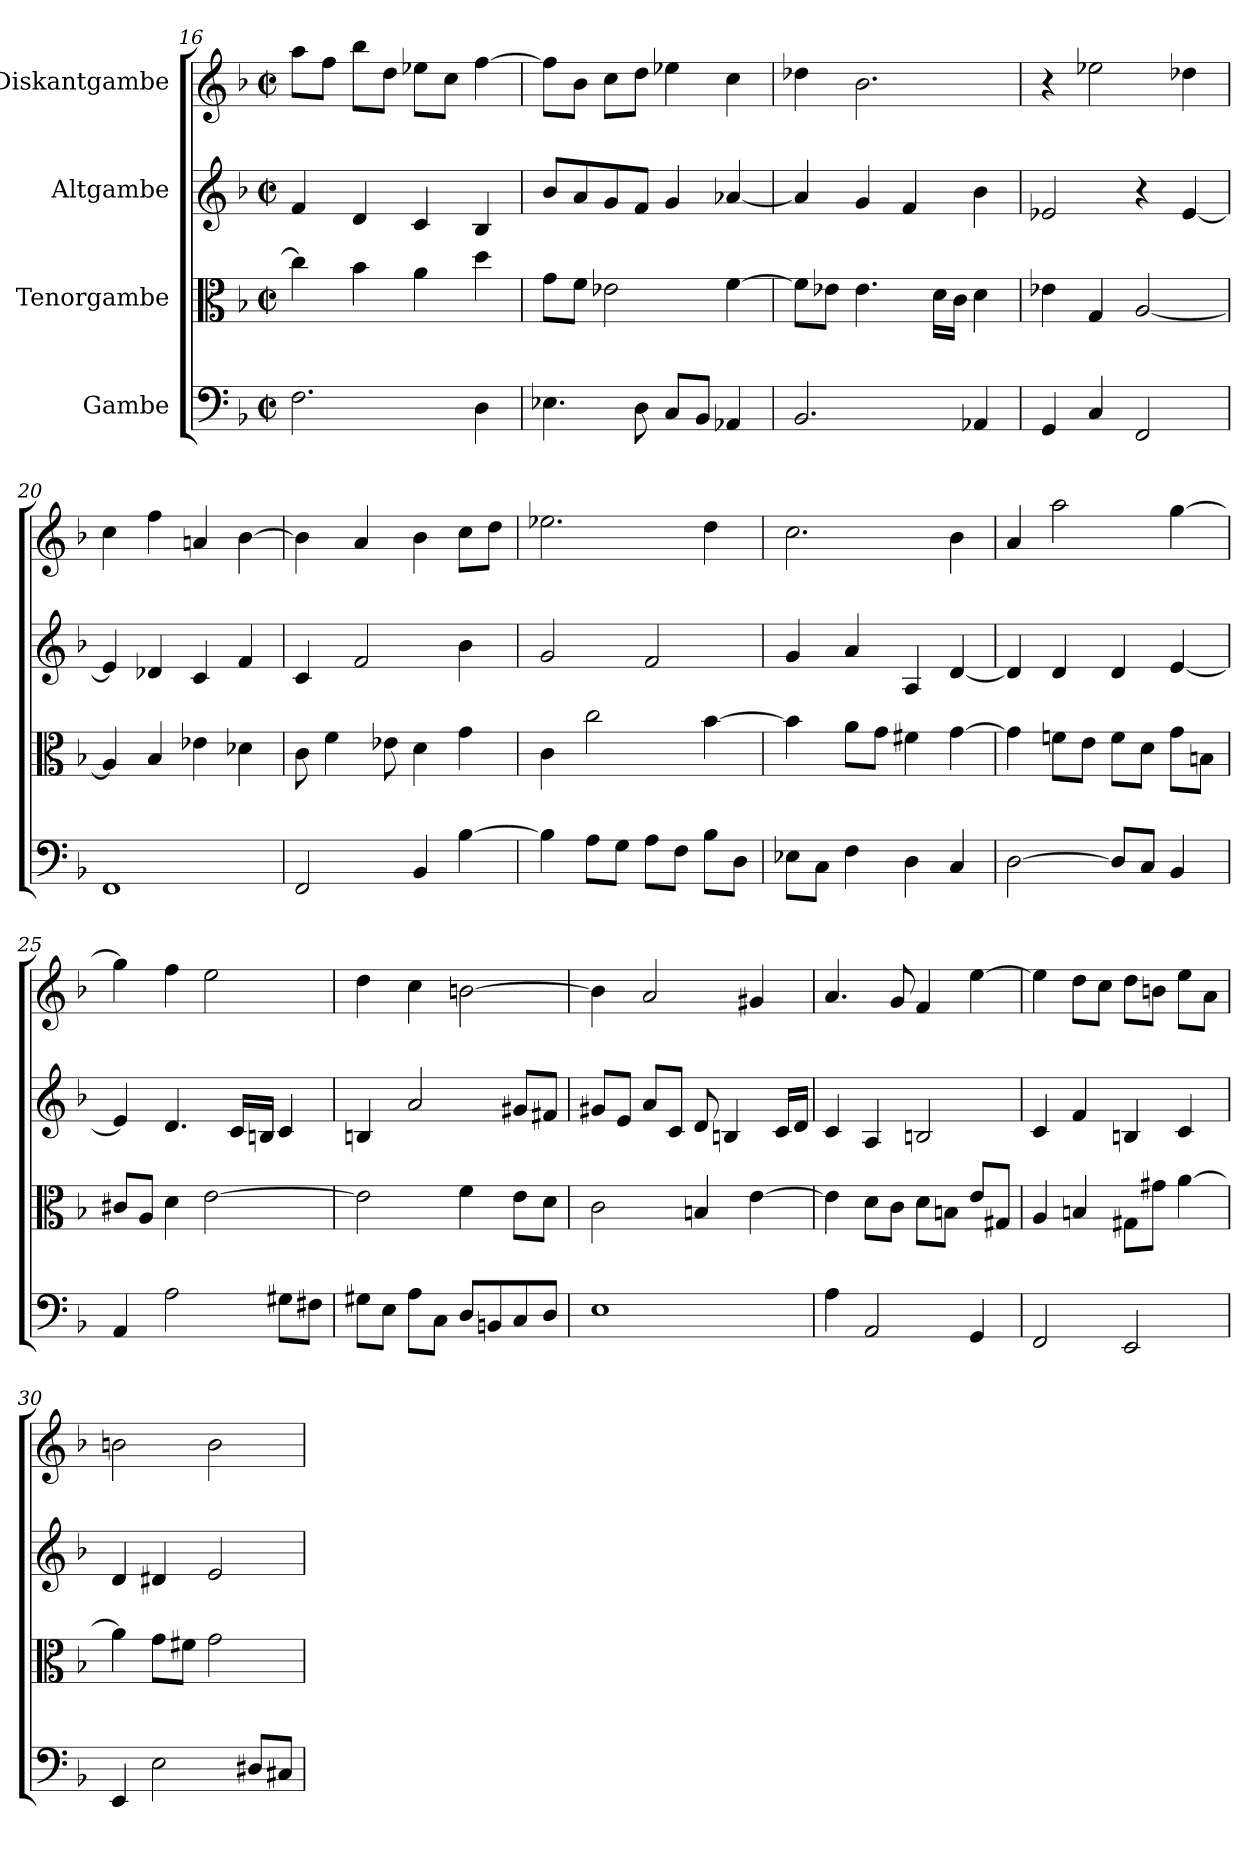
**kern	**kern	**kern	**kern
*part4	*part3	*part2	*part1
*staff4	*staff3	*staff2	*staff1
*I"Gambe	*I"Tenorgambe	*I"Altgambe	*I"Diskantgambe
*clefF4	*clefC3	*clefG2	*clefG2
*k[b-]	*k[b-]	*k[b-]	*k[b-]
*M2/2	*M2/2	*M2/2	*M2/2
*met(c|)	*met(c|)	*met(c|)	*met(c|)
=16	=16	=16	=16
2.F\	4cc\]	4f/	8aa\L
.	.	.	8ff\J
.	4b-\	4d/	8bb-\L
.	.	.	8dd\J
.	4a\	4c/	8ee-X\L
.	.	.	8cc\J
4D\	4dd\	4B-/	[4ff\
=17	=17	=17	=17
4.E-X\	8g\L	8b-/L	8ff\L]
.	8f\J	8a/	8b-\J
.	2e-X\	8g/	8cc\L
8D\	.	8f/J	8dd\J
8C/L	.	4g/	4ee-X\
8BB-/J	.	.	.
4AA-X/	[4f\	[4a-X/	4cc\
=18	=18	=18	=18
2.BB-/	8f\L]	4a-/]	4dd-X\
.	8e-X\J	.	.
.	4.e-\	4g/	2.b-\
.	.	4f/	.
.	16d\LL	.	.
.	16c\JJ	.	.
4AA-X/	4d\	4b-\	.
=19	=19	=19	=19
4GG/	4e-X\	2e-X/	4r
4C/	4G/	.	2ee-i\
2FF/	[2A/	4r	.
.	.	[4e-/	4dd-X\
=20	=20	=20	=20
1FF	4A/]	4e-/]	4cc\
.	4B-/	4d-X/	4ff\
.	4e-X\	4c/	4an/
.	4d-X\	4f/	[4b-\
=21	=21	=21	=21
2FF/	8c\	4c/	4b-\]
.	4f\	.	.
.	.	2f/	4a/
.	8e-i\	.	.
4BB-/	4d\	.	4b-\
[4B-\	4g\	4b-\	8cc\L
.	.	.	8dd\J
!!LO:PB:g=z
=22	=22	=22	=22
4B-\]	4c\	2g/	2.ee-i\
8A\L	2cc\	.	.
8G\J	.	.	.
8A\L	.	2f/	.
8F\J	.	.	.
8B-\L	[4b-\	.	4dd\
8D\J	.	.	.
=23	=23	=23	=23
8E-X\L	4b-\]	4g/	2.cc\
8C\J	.	.	.
4F\	8a\L	4a/	.
.	8g\J	.	.
4D\	4f#X\	4A/	.
4C/	[4g\	[4d/	4b-\
=24	=24	=24	=24
[2D\	4g\]	4d/]	4a/
.	8fn\L	4d/	2aa\
.	8e\J	.	.
8D/L]	8f\L	4d/	.
8C/J	8d\J	.	.
4BB-/	8g\L	[4e/	[4gg\
.	8Bn\J	.	.
=25	=25	=25	=25
4AA/	8c#X/L	4e/]	4gg\]
.	8A/J	.	.
2A\	4d\	4.d/	4ff\
.	[2e\	.	2ee\
.	.	16c/LL	.
.	.	16Bn/JJ	.
8G#X\L	.	4c/	.
8F#X\J	.	.	.
=26	=26	=26	=26
8G#X\L	2e\]	4Bn/	4dd\
8E\J	.	.	.
8A\L	.	2a/	4cc\
8C\J	.	.	.
8D/L	4f\	.	[2bn\
8BBn/	.	.	.
8C/	8e\L	8g#X/L	.
8D/J	8d\J	8f#X/J	.
=27	=27	=27	=27
1E	2c\	8g#X/L	4b\]
.	.	8e/J	.
.	.	8a/L	2a/
.	.	8c/J	.
.	4Bn/	8d/	.
.	.	4Bn/	.
.	[4e\	.	4g#X/
.	.	16c/LL	.
.	.	16d/JJ	.
!!LO:LB:g=z
=28	=28	=28	=28
4A\	4e\]	4c/	4.a/
2AA/	8d\L	4A/	.
.	8c\J	.	8g/
.	8d\L	2Bn/	4f/
.	8Bn\J	.	.
4GG/	8e/L	.	[4ee\
.	8G#X/J	.	.
=29	=29	=29	=29
2FF/	4A/	4c/	4ee\]
.	4Bn/	4f/	8dd\L
.	.	.	8cc\J
2EE/	8G#X\L	4Bn/	8dd\L
.	8g#X\J	.	8bn\J
.	[4a\	4c/	8ee\L
.	.	.	8a\J
=30	=30	=30	=30
4EE/	4a\]	4d/	2bn\
2E\	8g\L	4d#X/	.
.	8f#X\J	.	.
.	2g\	2e/	2b\
8D#X/L	.	.	.
8C#X/J	.	.	.
=	=	=	=
*-	*-	*-	*-
